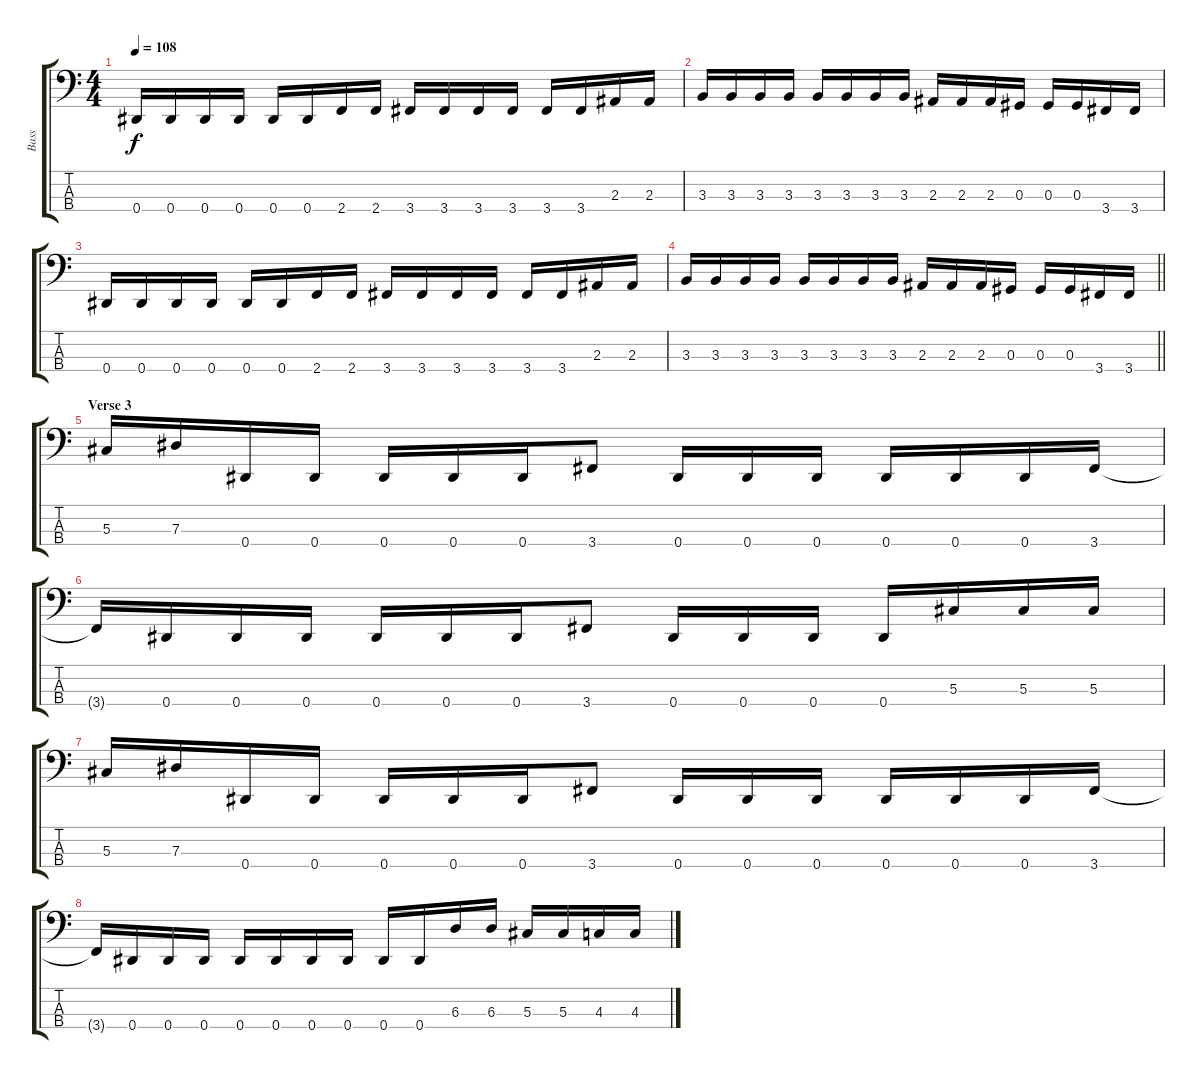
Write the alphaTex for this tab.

\track ("Bass" "Bass") {instrument electricbasspick}
\staff {score tabs}
\tuning (Gb2 Db2 Ab1 Eb1) {hide}
\ts (4 4)
\tempo 108
\clef f4
\ks c
0.4.16{dy f} 0.4.16 0.4.16 0.4.16 0.4.16 0.4.16 2.4.16 2.4.16 3.4.16 3.4.16 3.4.16 3.4.16 3.4.16 3.4.16 2.3.16 2.3.16 |
3.3.16 3.3.16 3.3.16 3.3.16 3.3.16 3.3.16 3.3.16 3.3.16 2.3.16 2.3.16 2.3.16 0.3.16 0.3.16 0.3.16 3.4.16 3.4.16 |
0.4.16 0.4.16 0.4.16 0.4.16 0.4.16 0.4.16 2.4.16 2.4.16 3.4.16 3.4.16 3.4.16 3.4.16 3.4.16 3.4.16 2.3.16 2.3.16 |
\barLineRight lightlight
3.3.16 3.3.16 3.3.16 3.3.16 3.3.16 3.3.16 3.3.16 3.3.16 2.3.16 2.3.16 2.3.16 0.3.16 0.3.16 0.3.16 3.4.16 3.4.16 |
\section ("" "Verse 3")
5.3.16 7.3.16 0.4.16 0.4.16 0.4.16 0.4.16 0.4.16 3.4.8 0.4.16 0.4.16 0.4.16 0.4.16 0.4.16 0.4.16 3.4.16 |
3.4{t}.16 0.4.16 0.4.16 0.4.16 0.4.16 0.4.16 0.4.16 3.4.8 0.4.16 0.4.16 0.4.16 0.4.16 5.3.16 5.3.16 5.3.16 |
5.3.16 7.3.16 0.4.16 0.4.16 0.4.16 0.4.16 0.4.16 3.4.8 0.4.16 0.4.16 0.4.16 0.4.16 0.4.16 0.4.16 3.4.16 |
3.4{t}.16 0.4.16 0.4.16 0.4.16 0.4.16 0.4.16 0.4.16 0.4.16 0.4.16 0.4.16 6.3.16 6.3.16 5.3.16 5.3.16 4.3.16 4.3.16
